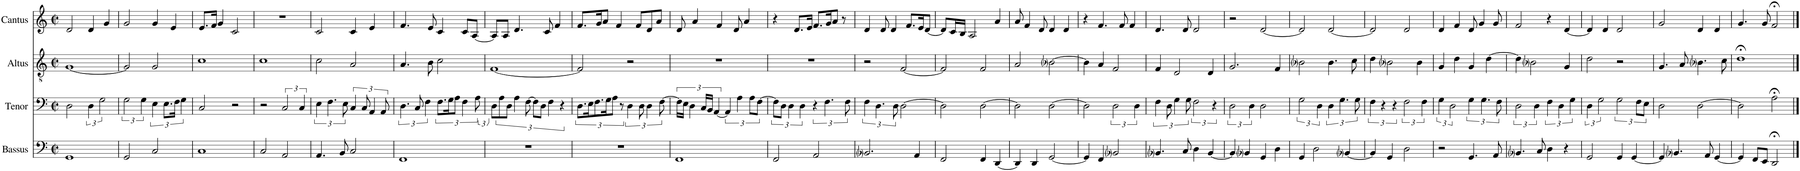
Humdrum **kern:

**kern	**kern	**kern	**kern
*part4	*part3	*part2	*part1
*staff4	*staff3	*staff2	*staff1
*I"Bassus	*I"Tenor	*I"Altus	*I"Cantus
*I'B.	*I'T.	*I'A.	*I'C.
*clefF4	*clefF4	*clefGv2	*clefG2
*k[]	*k[]	*k[]	*k[]
*M2/2	*M2/2	*M2/2	*M2/2
*met(c|)	*met(c|)	*met(c|)	*met(c|)
=1	=1	=1	=1
1GG	2D\	[1G	2d/
.	6D\	.	4d/
.	3G\	.	.
.	.	.	4g/
=2	=2	=2	=2
2GG/	3G\	2G/]	2g/
.	6G\	.	.
2C/	6E\	2G/	4g/
.	12.E\L	.	.
.	.	.	4e/
.	24F\Jk	.	.
.	6G\	.	.
=3	=3	=3	=3
1C	2C/	1c	8.e/L
.	.	.	16f/Jk
.	.	.	4g/
.	2r	.	2c/
=4	=4	=4	=4
2C/	2r	1c	1r
2AA/	3C/	.	.
.	6C/	.	.
=5	=5	=5	=5
4.AA/	6E\	2c\	2c/
.	6.F\	.	.
8BB/	.	.	.
.	12E\	.	.
2C/	6C/	2A/	4c/
.	12C/	.	.
.	6AA/	.	4e/
.	12AA/	.	.
=6	=6	=6	=6
1FF	6.D\	4.A/	4.f/
.	12C/	.	.
.	6F\	.	.
.	.	8B\	8e/
.	12.F\L	2c\	4c/
.	24G\K	.	.
.	12A\J	.	.
.	6F\	.	8c/L
.	.	.	[8A/J
.	12A\	.	.
=7	=7	=7	=7
1r	12D\L	[1F	8A/L]
.	12A\	.	.
.	.	.	8A/J
.	12D\J	.	.
.	6A\	.	4.d/
.	[12F\	.	.
.	12F\L]	.	.
.	12D\J	.	.
.	.	.	8c/
.	6F\	.	.
.	.	.	4f/
.	6r	.	.
=8	=8	=8	=8
1r	12.D\L	2F/]	8.f/L
.	24E\K	.	.
.	12.F\	.	.
.	.	.	16g/K
.	.	.	8a/J
.	24G\K	.	.
.	12A\J	.	.
.	.	.	4f/
.	12r	.	.
.	6D\	2r	.
.	.	.	8f/L
.	12D\	.	.
.	6D\	.	8d/
.	.	.	8a/J
.	[12F\	.	.
=9	=9	=9	=9
1FF	24F\LL]	1r	8d/
.	24E\JJ	.	.
.	6D\	.	.
.	.	.	4a/
.	24C/LL	.	.
.	24BB/JJ	.	.
.	[6AA/	.	.
.	.	.	4f/
.	6AA/]	.	.
.	.	.	8d/
.	6A\	.	.
.	.	.	4a/
.	12A\L	.	.
.	[12F\J	.	.
=10	=10	=10	=10
2FF/	12F\L]	1r	4r
.	12D\J	.	.
.	6D\	.	.
.	.	.	8.d/L
.	6D\	.	.
.	.	.	16e/Jk
2AA/	6r	.	8.f/L
.	6.F\	.	.
.	.	.	16g/K
.	.	.	8a/J
.	.	.	8r
.	12F\	.	.
=11	=11	=11	=11
2.BB-i/	6F\	2r	4d/
.	6.D\	.	.
.	.	.	8d/
.	.	.	4d/
.	12D\	.	.
.	[2D\	[2F/	.
.	.	.	8.f/L
4AA/	.	.	.
.	.	.	16e/K
.	.	.	[8d/J
=12	=12	=12	=12
2FF/	2D\]	2F/]	8d/L]
.	.	.	16c/L
.	.	.	16B/JJ
.	.	.	2A/
4FF/	[2D\	2F/	.
[4DD/	.	.	4a/
=13	=13	=13	=13
4DD/]	2D\]	2A/	8a/
.	.	.	4f/
4DD/	.	.	.
.	.	.	8d/
[2GG/	[2D\	[2B-i\	4d/
.	.	.	4d/
=14	=14	=14	=14
4GG/]	2D\]	4B-\]	4r
4FF/	.	4A/	4.f/
2BB-i/	3D\	2F/	.
.	.	.	8f/
.	.	.	4f/
.	6D\	.	.
=15	=15	=15	=15
4.BB-i/	6F\	4F/	4.d/
.	12D\	.	.
.	6G\	2D/	.
8C/	.	.	8d/
.	12G\	.	.
4D\	3F\	.	2d/
[4BB-/	.	4D/	.
.	6r	.	.
=16	=16	=16	=16
4BB-/]	3D\	2.G/	2r
4BB-i/	.	.	.
.	6D\	.	.
4GG/	2D\	.	[2d/
4D\	.	4F/	.
=17	=17	=17	=17
4GG/	3G\	2B-i\	2d/]
2D\	.	.	.
.	6D\	.	.
.	6D\	4.B-\	[2d/
.	6.G\	.	.
[4BB-i/	.	.	.
.	.	8c\	.
.	12G\	.	.
=18	=18	=18	=18
4BB-/]	6F\	4d\	2d/]
.	6r	.	.
4GG/	.	2B-i\	.
.	6r	.	.
2D\	3F\	.	2d/
.	.	4B-\	.
.	6F\	.	.
=19	=19	=19	=19
2r	6G\	4G/	4d/
.	3D\	.	.
.	.	4d\	4f/
4.GG/	6G\	4G/	8d/
.	.	.	4g/
.	6.G\	.	.
.	.	[4d\	.
8AA/	.	.	8g/
.	12F\	.	.
=20	=20	=20	=20
4.BB-i/	3D\	4d\]	2f/
.	.	2B-i\	.
.	6D\	.	.
8C/	.	.	.
4D\	6F\	.	4r
.	6D\	.	.
4r	.	4G/	[4d/
.	6G\	.	.
=21	=21	=21	=21
2GG/	6D\	2d\	4d/]
.	3G\	.	.
.	.	.	4d/
4GG/	3G\	2r	2d/
[4GG/	.	.	.
.	12F\L	.	.
.	12E\J	.	.
=22	=22	=22	=22
4GG/]	2D\	4.G/	2g/
4.BB-i/	.	.	.
.	.	8A/	.
.	[2D\	4.B-i\	4d/
8AA/	.	.	.
[4GG/	.	.	4d/
.	.	8c\	.
=23	=23	=23	=23
4GG/]	2D\]	1d;<	4.g/
8FF/L	.	.	.
8EE/J	.	.	8g/
2DD;</	2A;<\	.	2f;</
==	==	==	==
*-	*-	*-	*-
